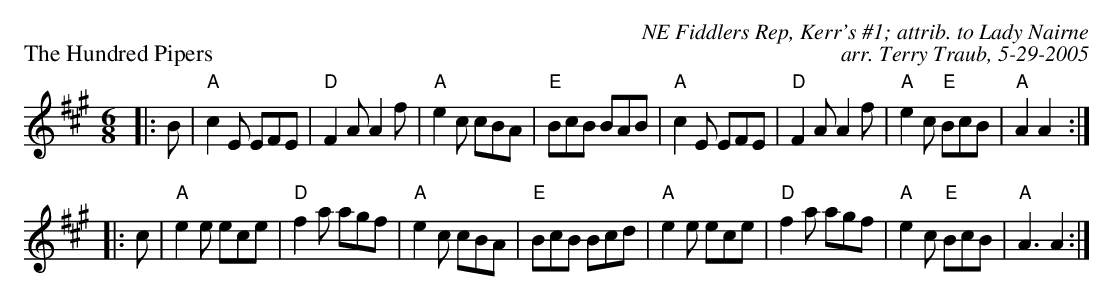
X:1
P: The Hundred Pipers
C: NE Fiddlers Rep, Kerr's #1; attrib. to Lady Nairne
C: arr. Terry Traub, 5-29-2005
M: 6/8
L: 1/8
K: A
|: B|"A"c2 E EFE|"D"F2 A A2 f|"A"e2 c cBA|"E"BcB BAB|"A"c2 E EFE|"D"F2 AA2 f|"A"e2 c "E"BcB|"A"A2 A2 :|
|: c|"A"e2 e ece|"D"f2 a agf|"A"e2 c cBA |"E"BcB Bcd|"A"e2 e ece |"D"f2 a agf|"A"e2 c "E"BcB|"A"A3 A2 :|
